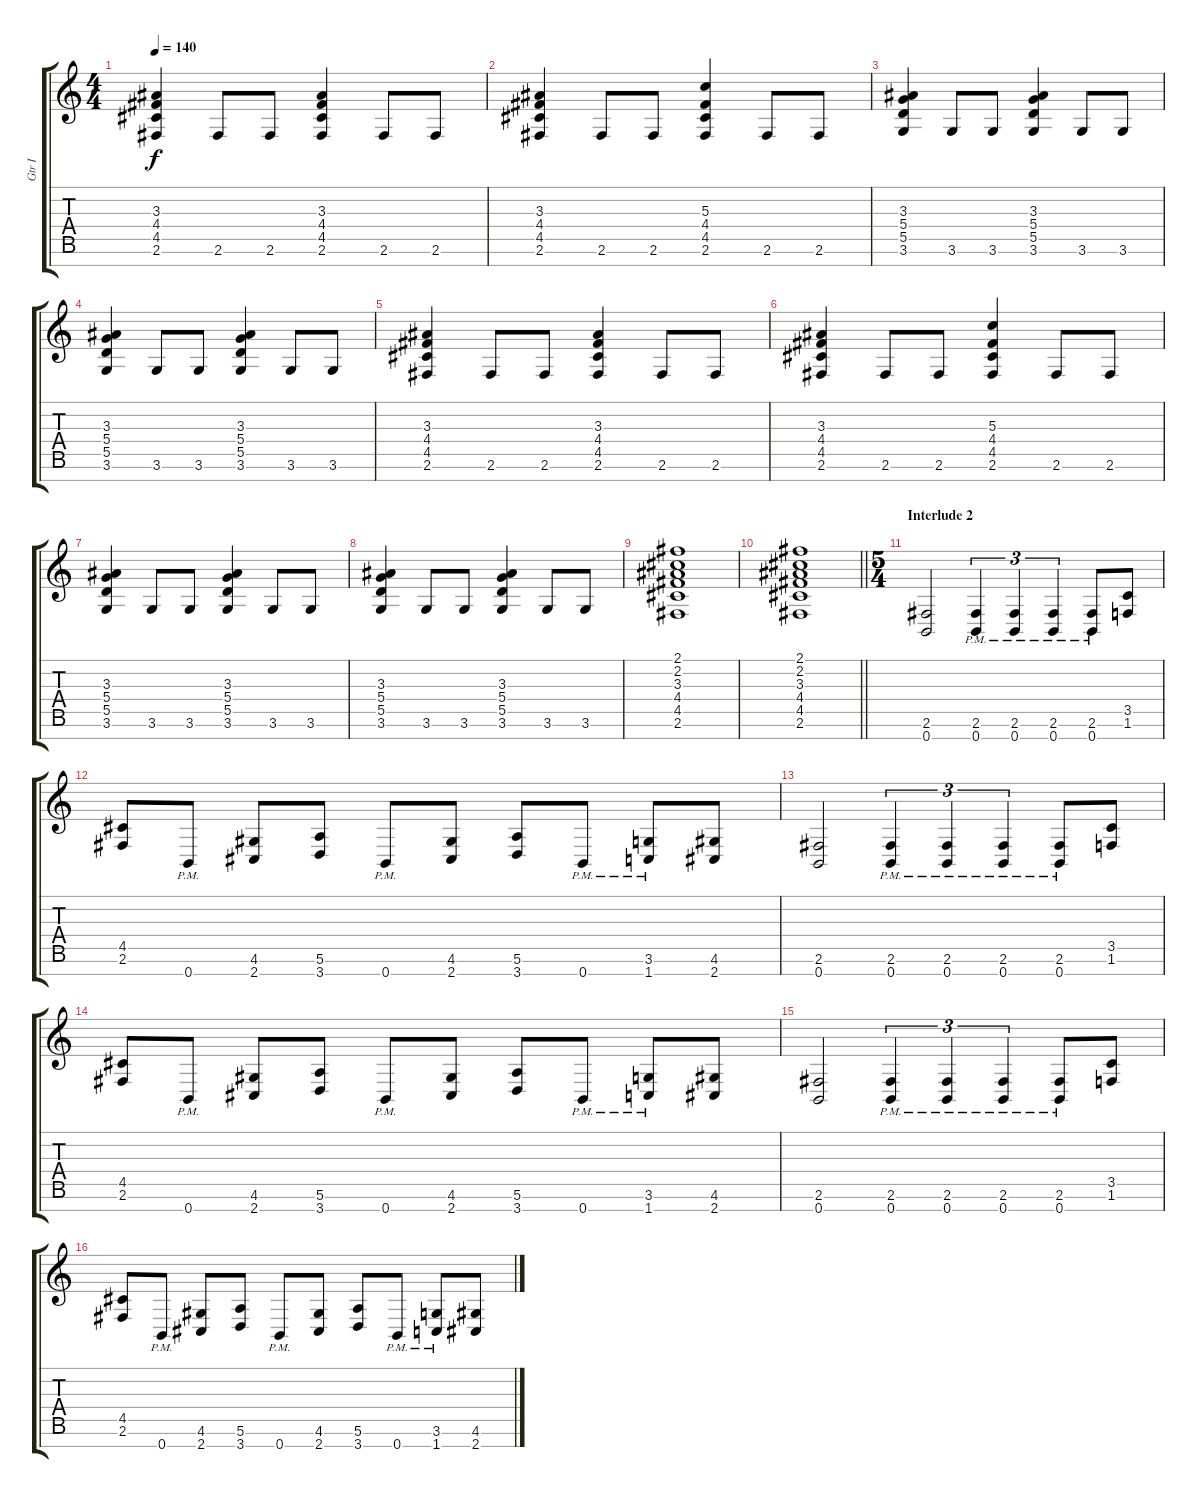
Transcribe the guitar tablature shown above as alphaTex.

\track ("Gtr I" "Gtr I") {instrument overdrivenguitar}
\staff {score tabs}
\tuning (E4 B3 G3 D3 A2 E2 B1) {hide}
\ts (4 4)
\tempo 140
\clef g2
\ks c
(3.3 4.4 4.5 2.6).4{dy f} 2.6.8 2.6.8 (3.3 4.4 4.5 2.6).4 2.6.8 2.6.8 |
(3.3 4.4 4.5 2.6).4 2.6.8 2.6.8 (5.3 4.4 4.5 2.6).4 2.6.8 2.6.8 |
(3.3 5.4 5.5 3.6).4 3.6.8 3.6.8 (3.3 5.4 5.5 3.6).4 3.6.8 3.6.8 |
(3.3 5.4 5.5 3.6).4 3.6.8 3.6.8 (3.3 5.4 5.5 3.6).4 3.6.8 3.6.8 |
(3.3 4.4 4.5 2.6).4 2.6.8 2.6.8 (3.3 4.4 4.5 2.6).4 2.6.8 2.6.8 |
(3.3 4.4 4.5 2.6).4 2.6.8 2.6.8 (5.3 4.4 4.5 2.6).4 2.6.8 2.6.8 |
(3.3 5.4 5.5 3.6).4 3.6.8 3.6.8 (3.3 5.4 5.5 3.6).4 3.6.8 3.6.8 |
(3.3 5.4 5.5 3.6).4 3.6.8 3.6.8 (3.3 5.4 5.5 3.6).4 3.6.8 3.6.8 |
(2.1 2.2 3.3 4.4 4.5 2.6).1 |
\barLineRight lightlight
(2.1 2.2 3.3 4.4 4.5 2.6).1 |
\ts (5 4)
\section ("" "Interlude 2")
(2.6 0.7).2 (2.6{pm} 0.7{pm}).4{tu (3 2)} (2.6{pm} 0.7{pm}).4{tu (3 2)} (2.6{pm} 0.7{pm}).4{tu (3 2)} (2.6{pm} 0.7{pm}).8 (3.5 1.6).8 |
(4.5 2.6).8 0.7{pm}.8 (4.6 2.7).8 (5.6 3.7).8 0.7{pm}.8 (4.6 2.7).8 (5.6 3.7).8 0.7{pm}.8 (3.6 1.7{pm}).8 (4.6 2.7).8 |
(2.6 0.7).2 (2.6{pm} 0.7{pm}).4{tu (3 2)} (2.6{pm} 0.7{pm}).4{tu (3 2)} (2.6{pm} 0.7{pm}).4{tu (3 2)} (2.6{pm} 0.7{pm}).8 (3.5 1.6).8 |
(4.5 2.6).8 0.7{pm}.8 (4.6 2.7).8 (5.6 3.7).8 0.7{pm}.8 (4.6 2.7).8 (5.6 3.7).8 0.7{pm}.8 (3.6 1.7{pm}).8 (4.6 2.7).8 |
(2.6 0.7).2 (2.6{pm} 0.7{pm}).4{tu (3 2)} (2.6{pm} 0.7{pm}).4{tu (3 2)} (2.6{pm} 0.7{pm}).4{tu (3 2)} (2.6{pm} 0.7{pm}).8 (3.5 1.6).8 |
(4.5 2.6).8 0.7{pm}.8 (4.6 2.7).8 (5.6 3.7).8 0.7{pm}.8 (4.6 2.7).8 (5.6 3.7).8 0.7{pm}.8 (3.6 1.7{pm}).8 (4.6 2.7).8
